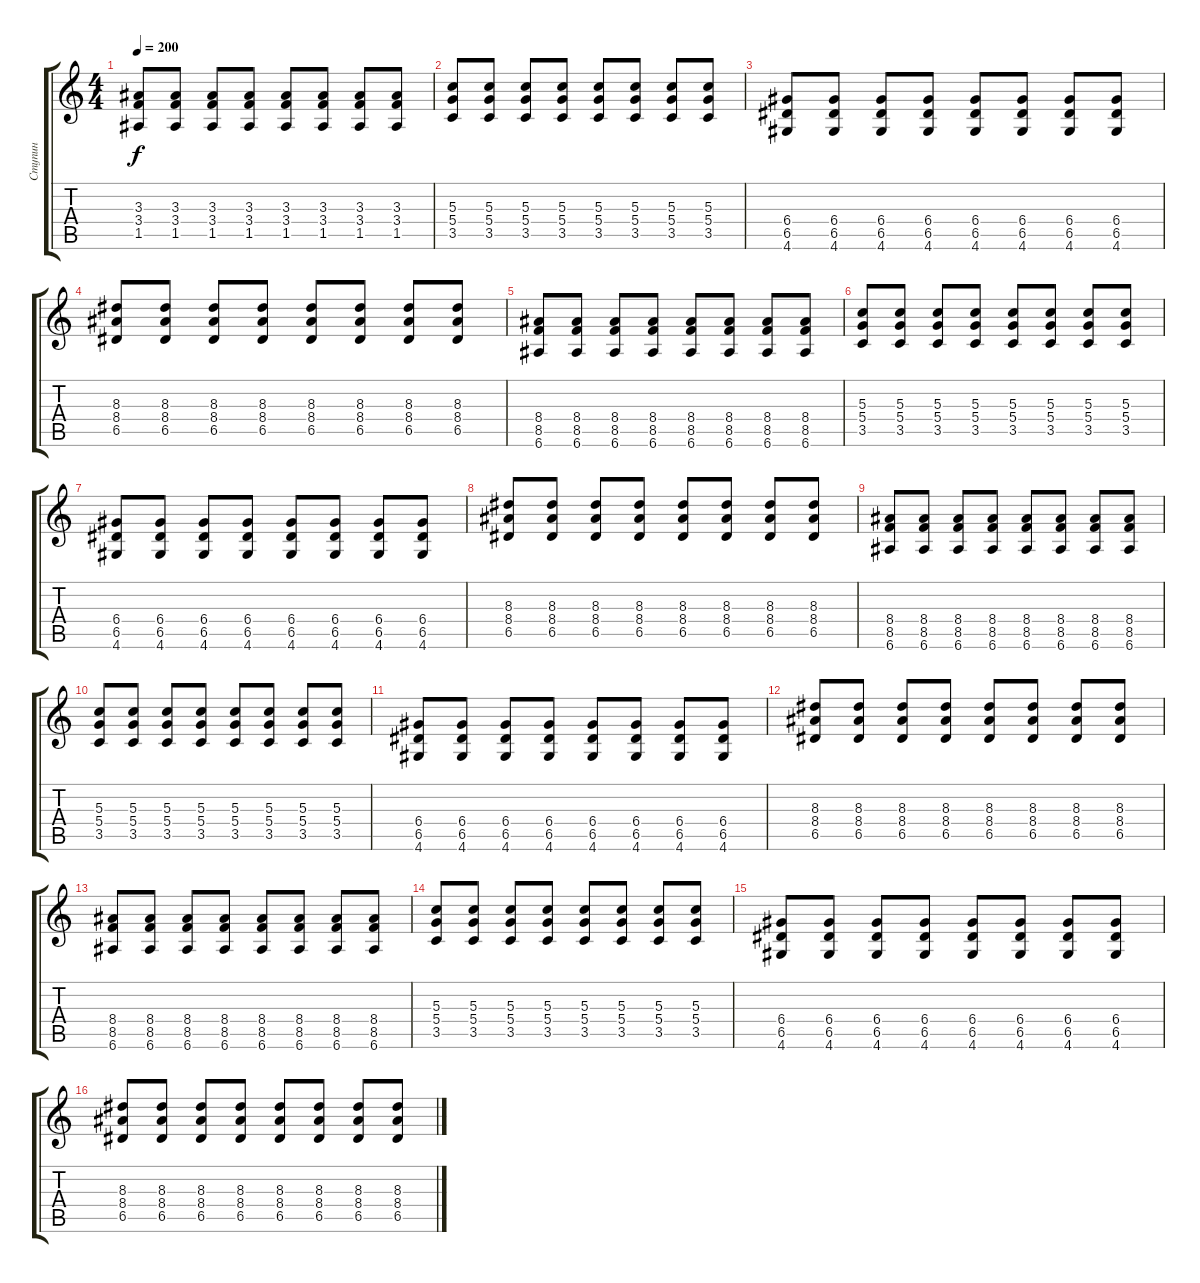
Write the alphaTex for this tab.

\track ("Ступин" "Ступин") {instrument distortionguitar}
\staff {score tabs}
\tuning (E4 B3 G3 D3 A2 E2) {hide}
\ts (4 4)
\tempo 200
\clef g2
\ks c
(3.3 3.4 1.5).8{dy f} (3.3 3.4 1.5).8 (3.3 3.4 1.5).8 (3.3 3.4 1.5).8 (3.3 3.4 1.5).8 (3.3 3.4 1.5).8 (3.3 3.4 1.5).8 (3.3 3.4 1.5).8 |
(5.3 5.4 3.5).8 (5.3 5.4 3.5).8 (5.3 5.4 3.5).8 (5.3 5.4 3.5).8 (5.3 5.4 3.5).8 (5.3 5.4 3.5).8 (5.3 5.4 3.5).8 (5.3 5.4 3.5).8 |
(6.4 6.5 4.6).8 (6.4 6.5 4.6).8 (6.4 6.5 4.6).8 (6.4 6.5 4.6).8 (6.4 6.5 4.6).8 (6.4 6.5 4.6).8 (6.4 6.5 4.6).8 (6.4 6.5 4.6).8 |
(8.3 8.4 6.5).8 (8.3 8.4 6.5).8 (8.3 8.4 6.5).8 (8.3 8.4 6.5).8 (8.3 8.4 6.5).8 (8.3 8.4 6.5).8 (8.3 8.4 6.5).8 (8.3 8.4 6.5).8 |
(8.4 8.5 6.6).8 (8.4 8.5 6.6).8 (8.4 8.5 6.6).8 (8.4 8.5 6.6).8 (8.4 8.5 6.6).8 (8.4 8.5 6.6).8 (8.4 8.5 6.6).8 (8.4 8.5 6.6).8 |
(5.3 5.4 3.5).8 (5.3 5.4 3.5).8 (5.3 5.4 3.5).8 (5.3 5.4 3.5).8 (5.3 5.4 3.5).8 (5.3 5.4 3.5).8 (5.3 5.4 3.5).8 (5.3 5.4 3.5).8 |
(6.4 6.5 4.6).8 (6.4 6.5 4.6).8 (6.4 6.5 4.6).8 (6.4 6.5 4.6).8 (6.4 6.5 4.6).8 (6.4 6.5 4.6).8 (6.4 6.5 4.6).8 (6.4 6.5 4.6).8 |
(8.3 8.4 6.5).8 (8.3 8.4 6.5).8 (8.3 8.4 6.5).8 (8.3 8.4 6.5).8 (8.3 8.4 6.5).8 (8.3 8.4 6.5).8 (8.3 8.4 6.5).8 (8.3 8.4 6.5).8 |
(8.4 8.5 6.6).8 (8.4 8.5 6.6).8 (8.4 8.5 6.6).8 (8.4 8.5 6.6).8 (8.4 8.5 6.6).8 (8.4 8.5 6.6).8 (8.4 8.5 6.6).8 (8.4 8.5 6.6).8 |
(5.3 5.4 3.5).8 (5.3 5.4 3.5).8 (5.3 5.4 3.5).8 (5.3 5.4 3.5).8 (5.3 5.4 3.5).8 (5.3 5.4 3.5).8 (5.3 5.4 3.5).8 (5.3 5.4 3.5).8 |
(6.4 6.5 4.6).8 (6.4 6.5 4.6).8 (6.4 6.5 4.6).8 (6.4 6.5 4.6).8 (6.4 6.5 4.6).8 (6.4 6.5 4.6).8 (6.4 6.5 4.6).8 (6.4 6.5 4.6).8 |
(8.3 8.4 6.5).8 (8.3 8.4 6.5).8 (8.3 8.4 6.5).8 (8.3 8.4 6.5).8 (8.3 8.4 6.5).8 (8.3 8.4 6.5).8 (8.3 8.4 6.5).8 (8.3 8.4 6.5).8 |
(8.4 8.5 6.6).8 (8.4 8.5 6.6).8 (8.4 8.5 6.6).8 (8.4 8.5 6.6).8 (8.4 8.5 6.6).8 (8.4 8.5 6.6).8 (8.4 8.5 6.6).8 (8.4 8.5 6.6).8 |
(5.3 5.4 3.5).8 (5.3 5.4 3.5).8 (5.3 5.4 3.5).8 (5.3 5.4 3.5).8 (5.3 5.4 3.5).8 (5.3 5.4 3.5).8 (5.3 5.4 3.5).8 (5.3 5.4 3.5).8 |
(6.4 6.5 4.6).8 (6.4 6.5 4.6).8 (6.4 6.5 4.6).8 (6.4 6.5 4.6).8 (6.4 6.5 4.6).8 (6.4 6.5 4.6).8 (6.4 6.5 4.6).8 (6.4 6.5 4.6).8 |
(8.3 8.4 6.5).8 (8.3 8.4 6.5).8 (8.3 8.4 6.5).8 (8.3 8.4 6.5).8 (8.3 8.4 6.5).8 (8.3 8.4 6.5).8 (8.3 8.4 6.5).8 (8.3 8.4 6.5).8
